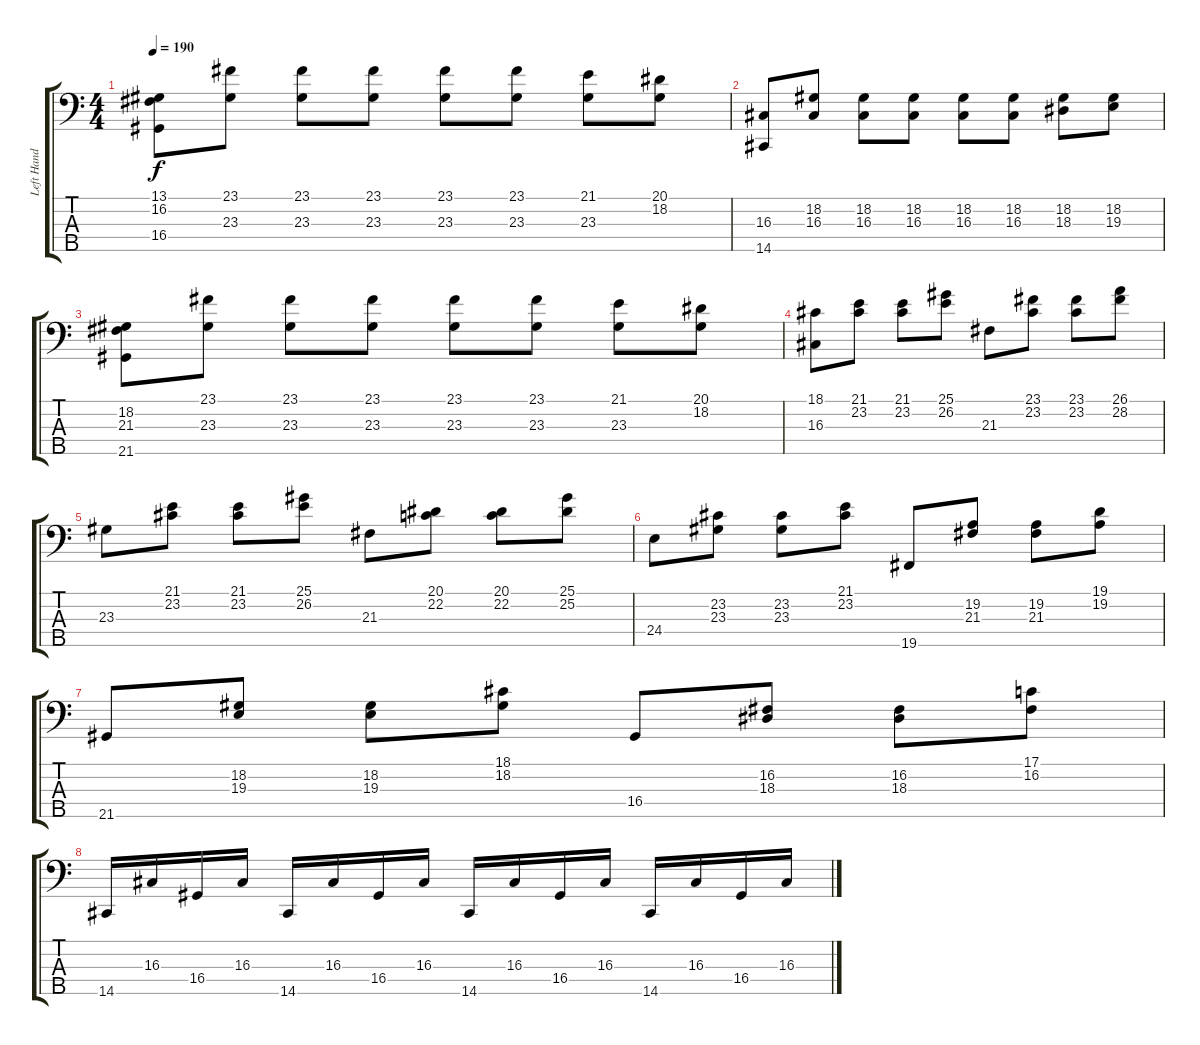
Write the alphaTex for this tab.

\track ("Left Hand" "Left Hand") {instrument acousticgrandpiano}
\staff {score tabs}
\tuning (G2 D2 A1 E1 B0) {hide}
\ts (4 4)
\tempo 190
\clef f4
\ks c
(13.1 16.2 16.4).8{dy f} (23.1 23.3).8 (23.1 23.3).8 (23.1 23.3).8 (23.1 23.3).8 (23.1 23.3).8 (21.1 23.3).8 (20.1 18.2).8 |
(16.3 14.5).8 (18.2 16.3).8 (18.2 16.3).8 (18.2 16.3).8 (18.2 16.3).8 (18.2 16.3).8 (18.2 18.3).8 (18.2 19.3).8 |
(18.2 21.3 21.5).8 (23.1 23.3).8 (23.1 23.3).8 (23.1 23.3).8 (23.1 23.3).8 (23.1 23.3).8 (21.1 23.3).8 (20.1 18.2).8 |
(18.1 16.3).8 (21.1 23.2).8 (21.1 23.2).8 (25.1 26.2).8 21.3.8 (23.1 23.2).8 (23.1 23.2).8 (26.1 28.2).8 |
23.3.8 (21.1 23.2).8 (21.1 23.2).8 (25.1 26.2).8 21.3.8 (20.1 22.2).8 (20.1 22.2).8 (25.1 25.2).8 |
24.4.8 (23.2 23.3).8 (23.2 23.3).8 (21.1 23.2).8 19.5.8 (19.2 21.3).8 (19.2 21.3).8 (19.1 19.2).8 |
21.5.8 (18.2 19.3).8 (18.2 19.3).8 (18.1 18.2).8 16.4.8 (16.2 18.3).8 (16.2 18.3).8 (17.1 16.2).8 |
14.5.16 16.3.16 16.4.16 16.3.16 14.5.16 16.3.16 16.4.16 16.3.16 14.5.16 16.3.16 16.4.16 16.3.16 14.5.16 16.3.16 16.4.16 16.3.16
